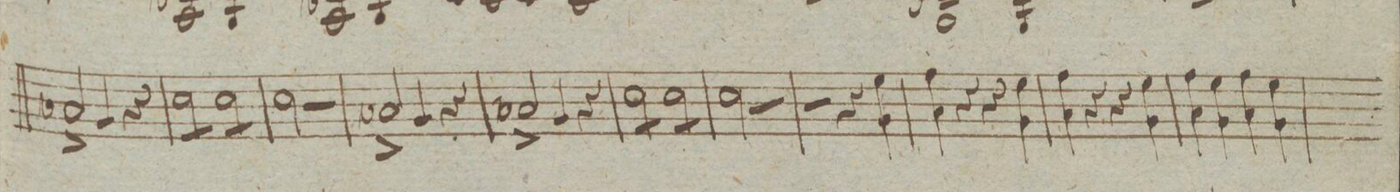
**kern	**dynam
*I"Violino 2do	*
*clefG2	*
*k[]	*
*met(c|)	*
*M2/2	*
2a-X^/	.
4g/	.
4r	.
=15	=15
*2\right	*
*tremolo	*
8cc\L	.
8cc\	.
8cc\	.
8cc\J	.
8cc\L	.
8cc\	.
8cc\	.
8cc\J	.
*Xtremolo	*
=16	=16
2cc\	.
2r	.
=17	=17
2a-X^/	.
4g/	.
4r	.
=18	=18
2a-X^/	.
4g/	.
4r	.
=19	=19
*tremolo	*
8cc\L	.
8cc\	.
8cc\	.
8cc\J	.
8cc\L	.
8cc\	.
8cc\	.
8cc\J	.
*Xtremolo	*
=20	=20
2cc\	.
2r	.
=21	=21
2r	.
4r	.
4ee\ 4g\	.
=22	=22
4ff\ 4a\	.
4r	.
4r	.
4ee\ 4g\	.
=23	=23
4ff\ 4a\	.
4r	.
4r	.
4ee\ 4g\	.
=24	=24
4ff\ 4a\	.
4ee\ 4g\	.
4ff\ 4a\	.
4ee\ 4g\	.
=25	=25
*-	*-
